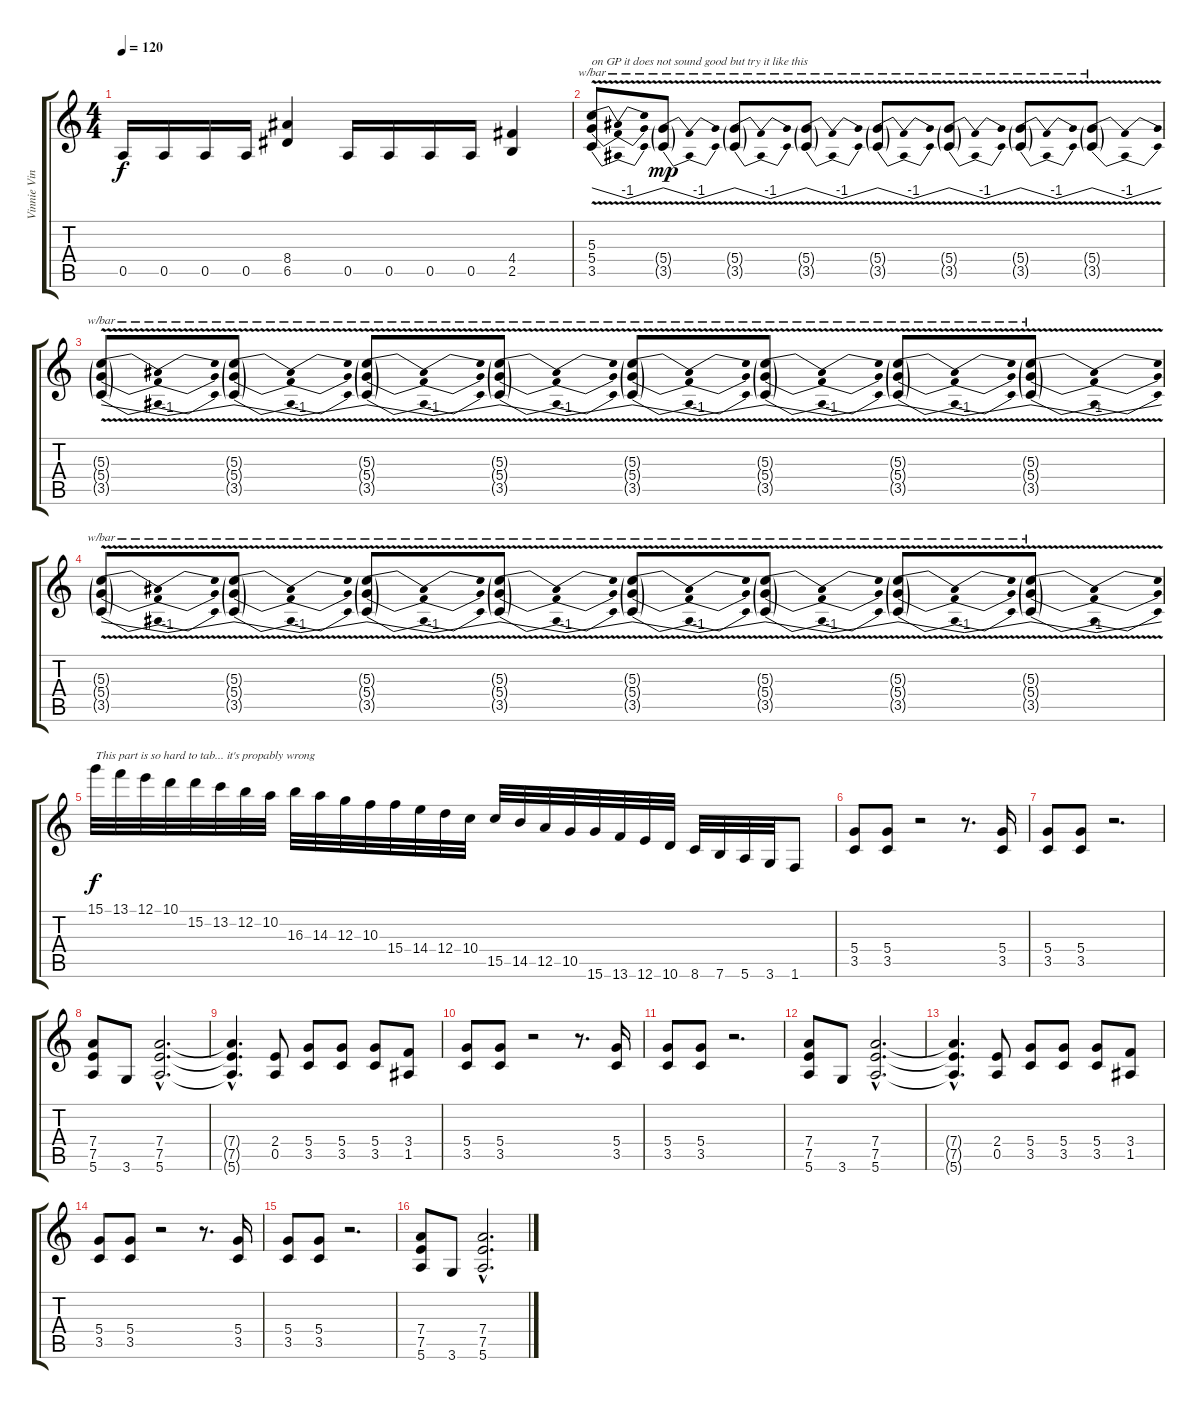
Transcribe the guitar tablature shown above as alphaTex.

\track ("Vinnie Vincent" "Vinnie Vin") {instrument distortionguitar}
\staff {score tabs}
\tuning (E4 B3 G3 D3 A2 E2) {hide}
\ts (4 4)
\tempo 120
\clef g2
\ks c
0.5.16{dy f} 0.5.16 0.5.16 0.5.16 (8.4 6.5).4 0.5.16 0.5.16 0.5.16 0.5.16 (4.4 2.5).4 |
(5.3 5.4 3.5{v}).8{tbe (dip default 0 0 30 -4 60 0) txt "on GP it does not sound good but try it like this"} (5.4{g} 3.5{v g}).8{tbe (dip default 0 0 30 -4 60 0) dy mp} (5.4{g} 3.5{v g}).8{tbe (dip default 0 0 30 -4 60 0)} (5.4{g} 3.5{v g}).8{tbe (dip default 0 0 30 -4 60 0)} (5.4{g} 3.5{v g}).8{tbe (dip default 0 0 30 -4 60 0)} (5.4{g} 3.5{v g}).8{tbe (dip default 0 0 30 -4 60 0)} (5.4{g} 3.5{v g}).8{tbe (dip default 0 0 30 -4 60 0)} (5.4{g} 3.5{v g}).8{tbe (dip default 0 0 30 -4 60 0)} |
(5.3{g} 5.4{v g} 3.5{g}).8{tbe (dip default 0 0 30 -4 60 0)} (5.3{g} 5.4{v g} 3.5{g}).8{tbe (dip default 0 0 30 -4 60 0)} (5.3{g} 5.4{v g} 3.5{g}).8{tbe (dip default 0 0 30 -4 60 0)} (5.3{g} 5.4{v g} 3.5{g}).8{tbe (dip default 0 0 30 -4 60 0)} (5.3{g} 5.4{v g} 3.5{g}).8{tbe (dip default 0 0 30 -4 60 0)} (5.3{g} 5.4{v g} 3.5{g}).8{tbe (dip default 0 0 30 -4 60 0)} (5.3{g} 5.4{v g} 3.5{g}).8{tbe (dip default 0 0 30 -4 60 0)} (5.3{g} 5.4{v g} 3.5{g}).8{tbe (dip default 0 0 30 -4 60 0)} |
(5.3{g} 5.4{v g} 3.5{g}).8{tbe (dip default 0 0 30 -4 60 0)} (5.3{g} 5.4{v g} 3.5{g}).8{tbe (dip default 0 0 30 -4 60 0)} (5.3{g} 5.4{v g} 3.5{g}).8{tbe (dip default 0 0 30 -4 60 0)} (5.3{g} 5.4{v g} 3.5{g}).8{tbe (dip default 0 0 30 -4 60 0)} (5.3{g} 5.4{v g} 3.5{g}).8{tbe (dip default 0 0 30 -4 60 0)} (5.3{g} 5.4{v g} 3.5{g}).8{tbe (dip default 0 0 30 -4 60 0)} (5.3{g} 5.4{v g} 3.5{g}).8{tbe (dip default 0 0 30 -4 60 0)} (5.3{g} 5.4{v g} 3.5{g}).8{tbe (dip default 0 0 30 -4 60 0)} |
15.1.32{txt "This part is so hard to tab... it's propably wrong" dy f} 13.1.32 12.1.32 10.1.32 15.2.32 13.2.32 12.2.32 10.2.32 16.3.32 14.3.32 12.3.32 10.3.32 15.4.32 14.4.32 12.4.32 10.4.32 15.5.32 14.5.32 12.5.32 10.5.32 15.6.32 13.6.32 12.6.32 10.6.32 8.6.32 7.6.32 5.6.32 3.6.32 1.6.8 |
(5.4 3.5).8 (5.4 3.5).8 r.2 r.8{d} (5.4 3.5).16 |
(5.4 3.5).8 (5.4 3.5).8 r.2{d} |
(7.4 7.5 5.6).8 3.6.8 (7.4{hac} 7.5{hac} 5.6{hac}).2{d} |
(7.4{hac t} 7.5{hac t} 5.6{hac t}).4{d} (2.4 0.5).8 (5.4 3.5).8 (5.4 3.5).8 (5.4 3.5).8 (3.4 1.5).8 |
(5.4 3.5).8 (5.4 3.5).8 r.2 r.8{d} (5.4 3.5).16 |
(5.4 3.5).8 (5.4 3.5).8 r.2{d} |
(7.4 7.5 5.6).8 3.6.8 (7.4{hac} 7.5{hac} 5.6{hac}).2{d} |
(7.4{hac t} 7.5{hac t} 5.6{hac t}).4{d} (2.4 0.5).8 (5.4 3.5).8 (5.4 3.5).8 (5.4 3.5).8 (3.4 1.5).8 |
(5.4 3.5).8 (5.4 3.5).8 r.2 r.8{d} (5.4 3.5).16 |
(5.4 3.5).8 (5.4 3.5).8 r.2{d} |
(7.4 7.5 5.6).8 3.6.8 (7.4{hac} 7.5{hac} 5.6{hac}).2{d}
